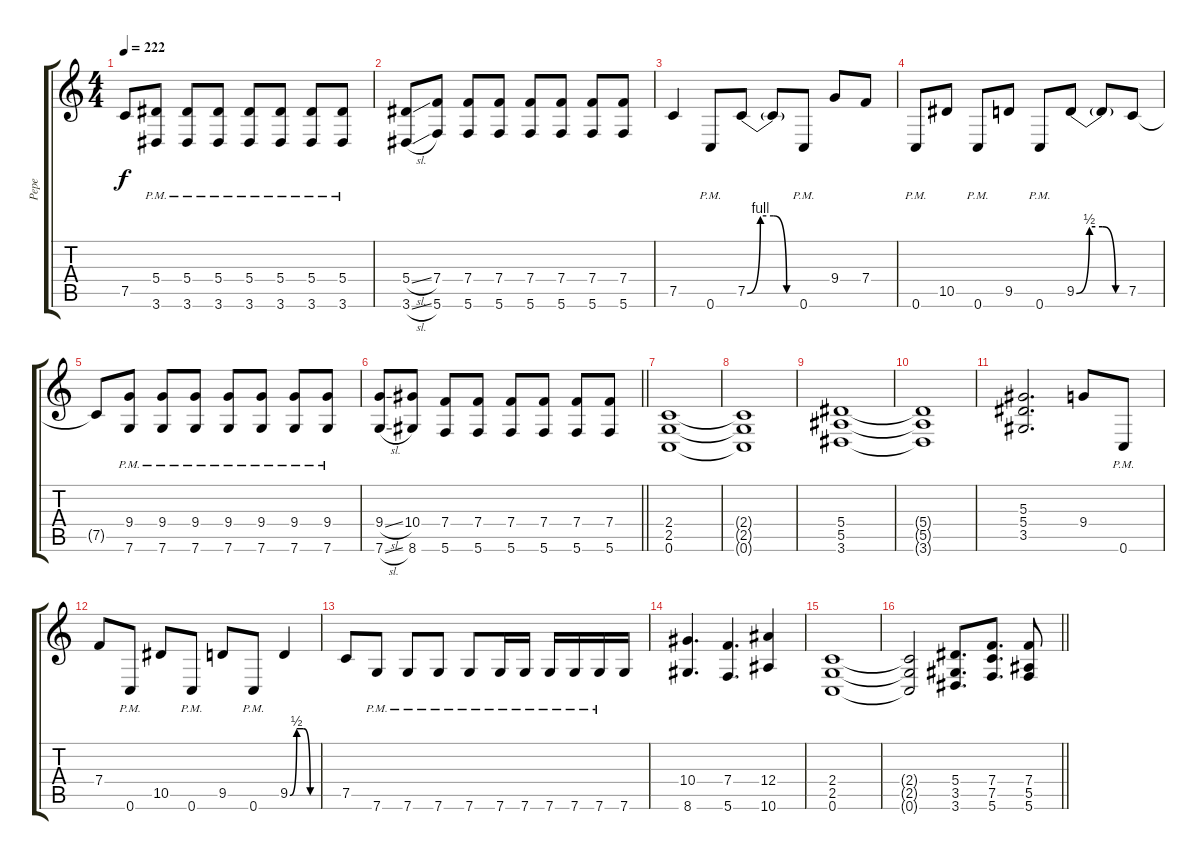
\track ("Pepe" "Pepe") {instrument distortionguitar}
\staff {score tabs}
\tuning (C4 G3 Eb3 Bb2 F2 C2) {hide}
\ts (4 4)
\tempo 222
\clef g2
\ks c
7.5{t}.8{dy f} (5.4{pm} 3.6{pm}).8 (5.4{pm} 3.6{pm}).8 (5.4{pm} 3.6{pm}).8 (5.4{pm} 3.6{pm}).8 (5.4{pm} 3.6{pm}).8 (5.4{pm} 3.6{pm}).8 (5.4{pm} 3.6{pm}).8 |
(5.4{sl} 3.6{sl}).8 (7.4 5.6).8 (7.4 5.6).8 (7.4 5.6).8 (7.4 5.6).8 (7.4 5.6).8 (7.4 5.6).8 (7.4 5.6).8 |
7.5.4 0.6{pm}.8 7.5{be (custom 0 0 15 4 30 4 45 0 60 0)}.8 7.5{t}.8 0.6{pm}.8 9.4.8 7.4.8 |
0.6{pm}.8 10.5.8 0.6{pm}.8 9.5.8 0.6{pm}.8 9.5{be (custom 0 0 15 2 30 2 45 0 60 0)}.8 9.5{t}.8 7.5.8 |
7.5{t}.8 (9.4{pm} 7.6{pm}).8 (9.4{pm} 7.6{pm}).8 (9.4{pm} 7.6{pm}).8 (9.4{pm} 7.6{pm}).8 (9.4{pm} 7.6{pm}).8 (9.4{pm} 7.6{pm}).8 (9.4{pm} 7.6{pm}).8 |
\barLineRight lightlight
(9.4{sl} 7.6{sl}).8 (10.4 8.6).8 (7.4 5.6).8 (7.4 5.6).8 (7.4 5.6).8 (7.4 5.6).8 (7.4 5.6).8 (7.4 5.6).8 |
(2.4 2.5 0.6).1 |
(2.4{t} 2.5{t} 0.6{t}).1 |
(5.4 5.5 3.6).1 |
(5.4{t} 5.5{t} 3.6{t}).1 |
(5.3 5.4 3.5).2{d} 9.4.8 0.6{pm}.8 |
7.4.8 0.6{pm}.8 10.5.8 0.6{pm}.8 9.5.8 0.6{pm}.8 9.5{be (custom 0 0 15 2 30 2 45 0 60 0)}.4 |
7.5.8 7.6{pm}.8 7.6{pm}.8 7.6{pm}.8 7.6{pm}.8 7.6{pm}.16 7.6{pm}.16 7.6{pm}.16 7.6{pm}.16 7.6{pm}.16 7.6.16 |
(10.4 8.6).4{d} (7.4 5.6).4{d} (12.4 10.6).4 |
(2.4 2.5 0.6).1 |
\barLineRight lightlight
(2.4{t} 2.5{t} 0.6{t}).2 (5.4 3.5 3.6).8{d} (7.4 7.5 5.6).8{d} (7.4 5.5 5.6).8
